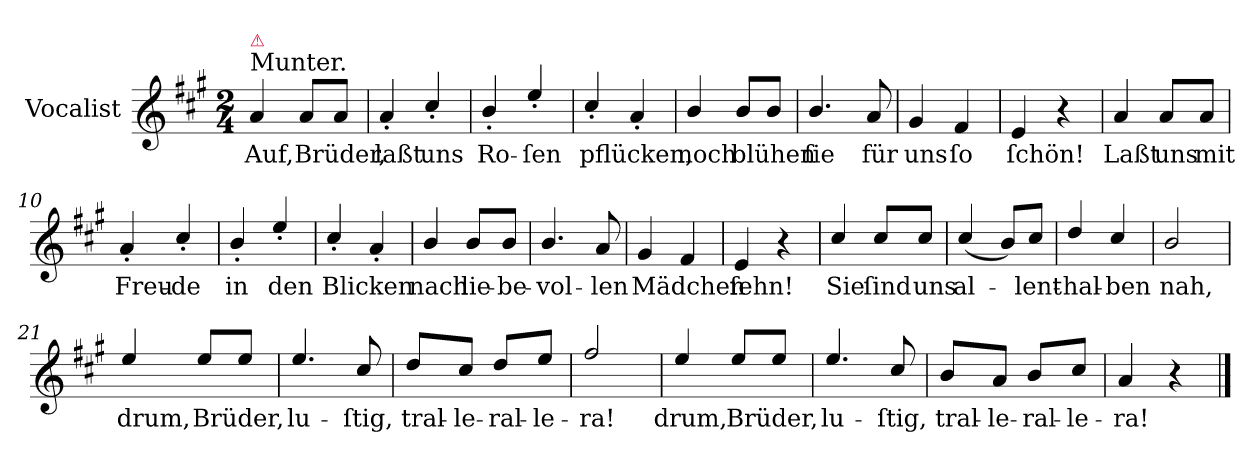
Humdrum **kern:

**kern	**text
*part1	*part1
*staff1	*staff1
*I"Vocalist	*
*k[f#c#g#]	*
*A:	*
*M2/4	*
=1	=1
!LO:TX:a:t=Munter.	!
!LO:TX:a:color=crimson:t=⚠	!
4a	Auf,
8aL	Brüder,
8aJ	.
=2	=2
4a'	laßt
4cc#'/	uns
=3	=3
4b'/	Ro-
4ee'/	-ſen
=4	=4
4cc#'/	pflücken,
4a'	.
=5	=5
4b/	noch
8b/L	blühen
8b/J	.
=6	=6
4.b/	ſie
8a	für
=7	=7
4g#	uns
4f#	ſo
=8	=8
4e	ſchön!
4r	.
=9	=9
4a	Laßt
8aL	uns
8aJ	mit
=10	=10
4a'	Freu-
4cc#'/	-de
=11	=11
4b'/	in
4ee'/	den
=12	=12
4cc#'/	Blicken
4a'	.
=13	=13
4b/	nach
8b/L	lie-
8b/J	-be-
=14	=14
4.b/	-vol-
8a	-len
=15	=15
4g#	Mädchen
4f#	.
=16	=16
4e	ſehn!
4r	.
=17	=17
4cc#/	Sie
8cc#/L	ſind
8cc#/J	uns
=18	=18
(>4cc#/	al-
8b/L)	.
8cc#/J	-lent-
=19	=19
4dd/	-hal-
4cc#/	-ben
=20	=20
2b/	nah,
=21	=21
4ee/	drum,
8ee/L	Brüder,
8ee/J	.
=22	=22
4.ee/	lu-
8cc#/	-ſtig,
=23	=23
8dd/L	tral-
8cc#/J	-le-
8dd/L	-ral-
8ee/J	-le-
=24	=24
2ff#/	-ra!
=25	=25
4ee/	drum,
8ee/L	Brüder,
8ee/J	.
=26	=26
4.ee/	lu-
8cc#/	-ſtig,
=27	=27
8b/L	tral-
8aJ	-le-
8b/L	-ral-
8cc#/J	-le-
=28	=28
4a	-ra!
4r	.
==	==
*-	*-
